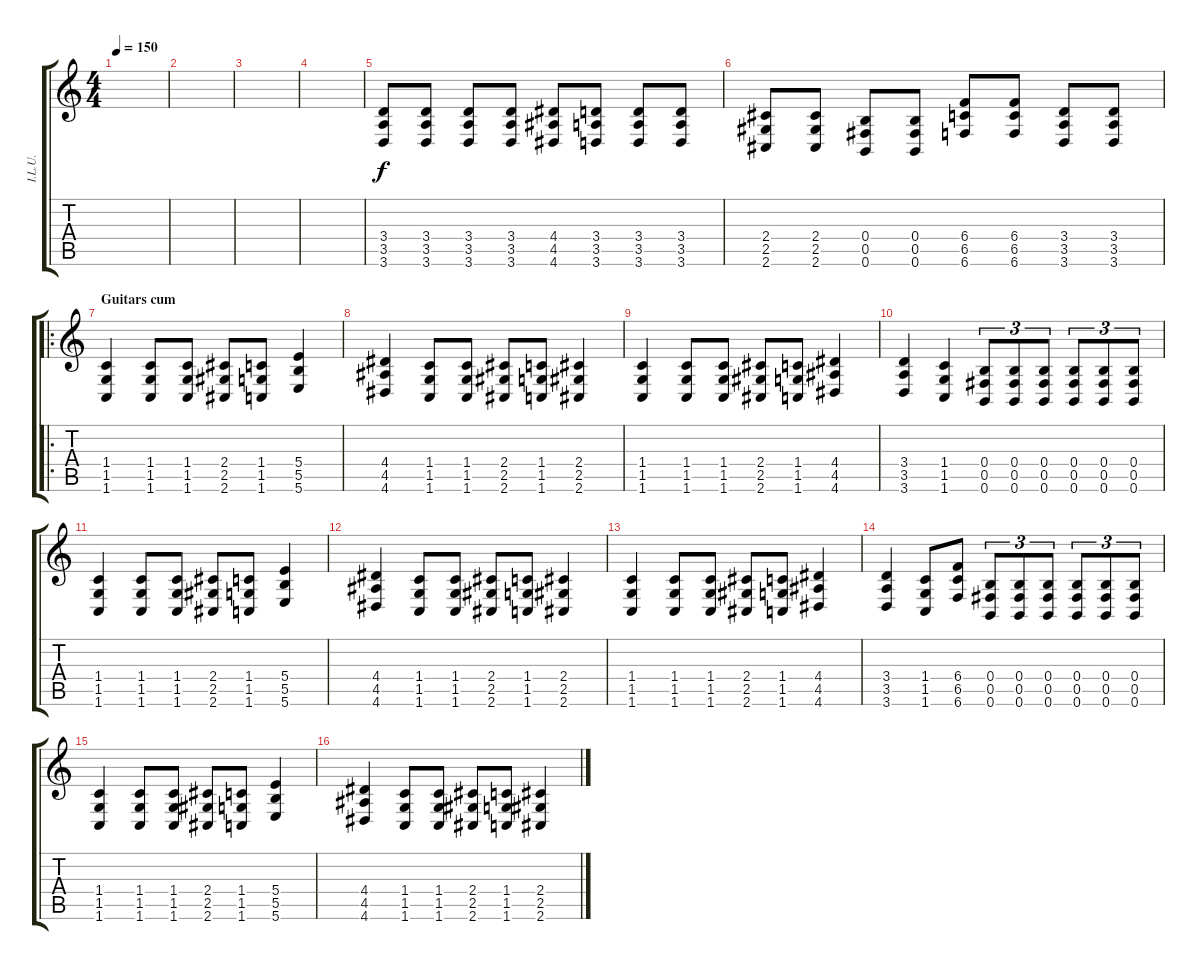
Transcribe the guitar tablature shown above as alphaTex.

\track ("I.L.U." "I.L.U.") {instrument distortionguitar}
\staff {score tabs}
\tuning (Db4 Ab3 E3 B2 Gb2 B1) {hide}
\ts (4 4)
\tempo 150
\clef g2
\ks c
|
|
|
|
(3.4 3.5 3.6).8 (3.4 3.5 3.6).8 (3.4 3.5 3.6).8 (3.4 3.5 3.6).8 (4.4 4.5 4.6).8 (3.4 3.5 3.6).8 (3.4 3.5 3.6).8 (3.4 3.5 3.6).8 |
(2.4 2.5 2.6).8 (2.4 2.5 2.6).8 (0.4 0.5 0.6).8 (0.4 0.5 0.6).8 (6.4 6.5 6.6).8 (6.4 6.5 6.6).8 (3.4 3.5 3.6).8 (3.4 3.5 3.6).8 |
\ro
\section ("" "Guitars cum")
(1.4 1.5 1.6).4 (1.4 1.5 1.6).8 (1.4 1.5 1.6).8 (2.4 2.5 2.6).8 (1.4 1.5 1.6).8 (5.4 5.5 5.6).4 |
(4.4 4.5 4.6).4 (1.4 1.5 1.6).8 (1.4 1.5 1.6).8 (2.4 2.5 2.6).8 (1.4 1.5 1.6).8 (2.4 2.5 2.6).4 |
(1.4 1.5 1.6).4 (1.4 1.5 1.6).8 (1.4 1.5 1.6).8 (2.4 2.5 2.6).8 (1.4 1.5 1.6).8 (4.4 4.5 4.6).4 |
(3.4 3.5 3.6).4 (1.4 1.5 1.6).4 (0.4 0.5 0.6).8{tu (3 2)} (0.4 0.5 0.6).8{tu (3 2)} (0.4 0.5 0.6).8{tu (3 2)} (0.4 0.5 0.6).8{tu (3 2)} (0.4 0.5 0.6).8{tu (3 2)} (0.4 0.5 0.6).8{tu (3 2)} |
(1.4 1.5 1.6).4 (1.4 1.5 1.6).8 (1.4 1.5 1.6).8 (2.4 2.5 2.6).8 (1.4 1.5 1.6).8 (5.4 5.5 5.6).4 |
(4.4 4.5 4.6).4 (1.4 1.5 1.6).8 (1.4 1.5 1.6).8 (2.4 2.5 2.6).8 (1.4 1.5 1.6).8 (2.4 2.5 2.6).4 |
(1.4 1.5 1.6).4 (1.4 1.5 1.6).8 (1.4 1.5 1.6).8 (2.4 2.5 2.6).8 (1.4 1.5 1.6).8 (4.4 4.5 4.6).4 |
(3.4 3.5 3.6).4 (1.4 1.5 1.6).8 (6.4 6.5 6.6).8 (0.4 0.5 0.6).8{tu (3 2)} (0.4 0.5 0.6).8{tu (3 2)} (0.4 0.5 0.6).8{tu (3 2)} (0.4 0.5 0.6).8{tu (3 2)} (0.4 0.5 0.6).8{tu (3 2)} (0.4 0.5 0.6).8{tu (3 2)} |
(1.4 1.5 1.6).4 (1.4 1.5 1.6).8 (1.4 1.5 1.6).8 (2.4 2.5 2.6).8 (1.4 1.5 1.6).8 (5.4 5.5 5.6).4 |
(4.4 4.5 4.6).4 (1.4 1.5 1.6).8 (1.4 1.5 1.6).8 (2.4 2.5 2.6).8 (1.4 1.5 1.6).8 (2.4 2.5 2.6).4
